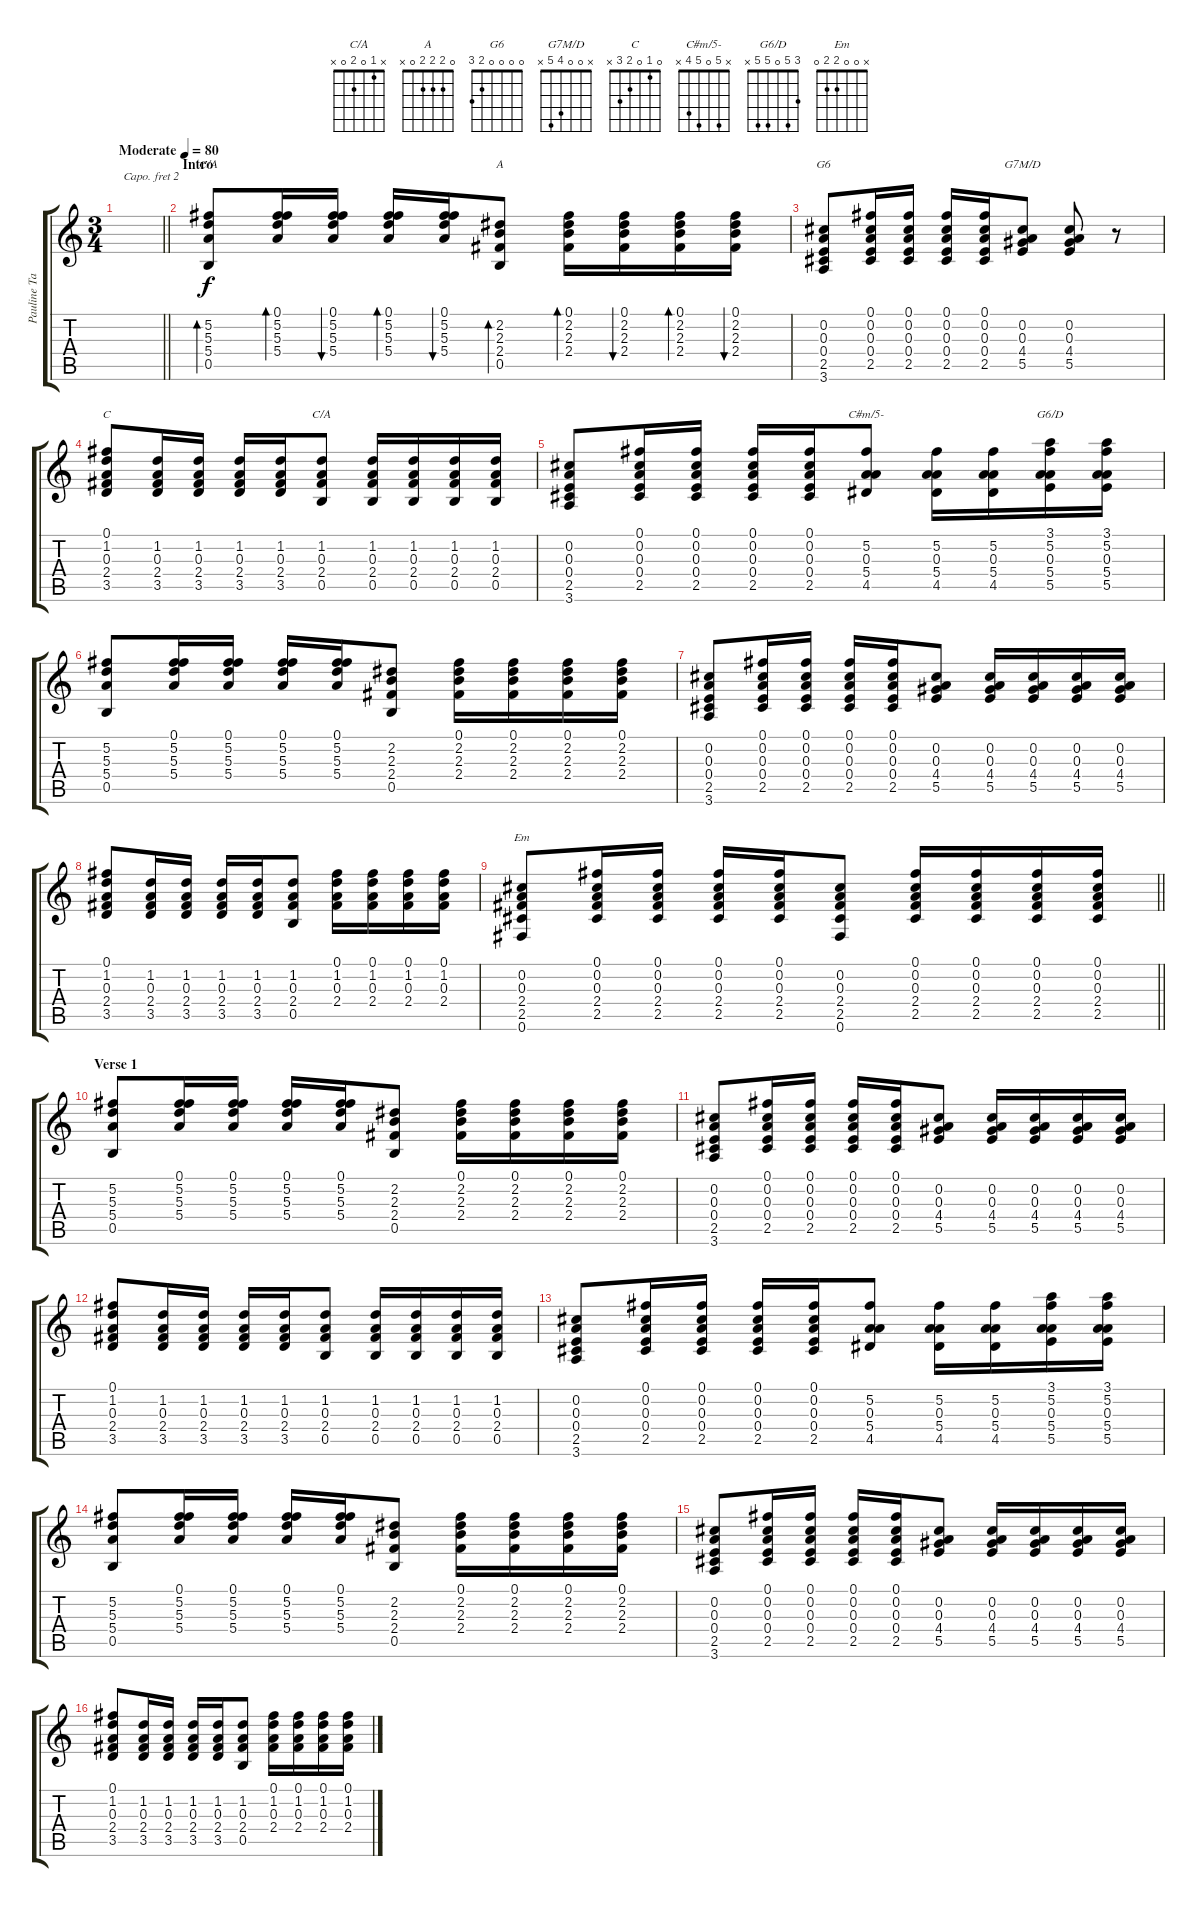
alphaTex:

\track ("Pauline Taylor (Guitar)" "Pauline Ta") {instrument acousticguitarsteel}
\staff {score tabs}
\capo 2
\tuning (E4 B3 G3 D3 A2 E2) {hide}
\chord ("C/A" 0 5 5 5 0 x)
\chord ("A" 0 2 2 2 0 x)
\chord ("G6" 0 0 0 0 2 3)
\chord ("G7M/D" x 0 0 4 5 x)
\chord ("C" 0 1 0 2 3 x)
\chord ("C/A" x 1 0 2 0 x)
\chord ("C#m/5-" x 5 0 5 4 x)
\chord ("G6/D" 3 5 0 5 5 x)
\chord ("Em" x 0 0 2 2 0)
\ts (3 4)
\tempo (80 "Moderate")
\clef g2
\barLineRight lightlight
\ks c
|
\section ("" "Intro")
(5.2 5.3 5.4 0.5).8{bd 60 ch "C/A"} (0.1 5.2 5.3 5.4).16{bd 30} (0.1 5.2 5.3 5.4).16{bu 30} (0.1 5.2 5.3 5.4).16{bd 30} (0.1 5.2 5.3 5.4).16{bu 30} (2.2 2.3 2.4 0.5).8{bd 30 ch "A"} (0.1 2.2 2.3 2.4).16{bd 30} (0.1 2.2 2.3 2.4).16{bu 30} (0.1 2.2 2.3 2.4).16{bd 30} (0.1 2.2 2.3 2.4).16{bu 30} |
(0.2 0.3 0.4 2.5 3.6).8{ch "G6"} (0.1 0.2 0.3 0.4 2.5).16 (0.1 0.2 0.3 0.4 2.5).16 (0.1 0.2 0.3 0.4 2.5).16 (0.1 0.2 0.3 0.4 2.5).16 (0.2 0.3 4.4 5.5).8{ch "G7M/D"} (0.2 0.3 4.4 5.5).8 r.8 |
(0.1 1.2 0.3 2.4 3.5).8{ch "C"} (1.2 0.3 2.4 3.5).16 (1.2 0.3 2.4 3.5).16 (1.2 0.3 2.4 3.5).16 (1.2 0.3 2.4 3.5).16 (1.2 0.3 2.4 0.5).8{ch "C/A"} (1.2 0.3 2.4 0.5).16 (1.2 0.3 2.4 0.5).16 (1.2 0.3 2.4 0.5).16 (1.2 0.3 2.4 0.5).16 |
(0.2 0.3 0.4 2.5 3.6).8 (0.1 0.2 0.3 0.4 2.5).16 (0.1 0.2 0.3 0.4 2.5).16 (0.1 0.2 0.3 0.4 2.5).16 (0.1 0.2 0.3 0.4 2.5).16 (5.2 0.3 5.4 4.5).8{ch "C#m/5-"} (5.2 0.3 5.4 4.5).16 (5.2 0.3 5.4 4.5).16 (3.1 5.2 0.3 5.4 5.5).16{ch "G6/D"} (3.1 5.2 0.3 5.4 5.5).16 |
(5.2 5.3 5.4 0.5).8 (0.1 5.2 5.3 5.4).16 (0.1 5.2 5.3 5.4).16 (0.1 5.2 5.3 5.4).16 (0.1 5.2 5.3 5.4).16 (2.2 2.3 2.4 0.5).8 (0.1 2.2 2.3 2.4).16 (0.1 2.2 2.3 2.4).16 (0.1 2.2 2.3 2.4).16 (0.1 2.2 2.3 2.4).16 |
(0.2 0.3 0.4 2.5 3.6).8 (0.1 0.2 0.3 0.4 2.5).16 (0.1 0.2 0.3 0.4 2.5).16 (0.1 0.2 0.3 0.4 2.5).16 (0.1 0.2 0.3 0.4 2.5).16 (0.2 0.3 4.4 5.5).8 (0.2 0.3 4.4 5.5).16 (0.2 0.3 4.4 5.5).16 (0.2 0.3 4.4 5.5).16 (0.2 0.3 4.4 5.5).16 |
(0.1 1.2 0.3 2.4 3.5).8 (1.2 0.3 2.4 3.5).16 (1.2 0.3 2.4 3.5).16 (1.2 0.3 2.4 3.5).16 (1.2 0.3 2.4 3.5).16 (1.2 0.3 2.4 0.5).8 (0.1 1.2 0.3 2.4).16 (0.1 1.2 0.3 2.4).16 (0.1 1.2 0.3 2.4).16 (0.1 1.2 0.3 2.4).16 |
\barLineRight lightlight
(0.2 0.3 2.4 2.5 0.6).8{ch "Em"} (0.1 0.2 0.3 2.4 2.5).16 (0.1 0.2 0.3 2.4 2.5).16 (0.1 0.2 0.3 2.4 2.5).16 (0.1 0.2 0.3 2.4 2.5).16 (0.2 0.3 2.4 2.5 0.6).8 (0.1 0.2 0.3 2.4 2.5).16 (0.1 0.2 0.3 2.4 2.5).16 (0.1 0.2 0.3 2.4 2.5).16 (0.1 0.2 0.3 2.4 2.5).16 |
\section ("" "Verse 1")
(5.2 5.3 5.4 0.5).8 (0.1 5.2 5.3 5.4).16 (0.1 5.2 5.3 5.4).16 (0.1 5.2 5.3 5.4).16 (0.1 5.2 5.3 5.4).16 (2.2 2.3 2.4 0.5).8 (0.1 2.2 2.3 2.4).16 (0.1 2.2 2.3 2.4).16 (0.1 2.2 2.3 2.4).16 (0.1 2.2 2.3 2.4).16 |
(0.2 0.3 0.4 2.5 3.6).8 (0.1 0.2 0.3 0.4 2.5).16 (0.1 0.2 0.3 0.4 2.5).16 (0.1 0.2 0.3 0.4 2.5).16 (0.1 0.2 0.3 0.4 2.5).16 (0.2 0.3 4.4 5.5).8 (0.2 0.3 4.4 5.5).16 (0.2 0.3 4.4 5.5).16 (0.2 0.3 4.4 5.5).16 (0.2 0.3 4.4 5.5).16 |
(0.1 1.2 0.3 2.4 3.5).8 (1.2 0.3 2.4 3.5).16 (1.2 0.3 2.4 3.5).16 (1.2 0.3 2.4 3.5).16 (1.2 0.3 2.4 3.5).16 (1.2 0.3 2.4 0.5).8 (1.2 0.3 2.4 0.5).16 (1.2 0.3 2.4 0.5).16 (1.2 0.3 2.4 0.5).16 (1.2 0.3 2.4 0.5).16 |
(0.2 0.3 0.4 2.5 3.6).8 (0.1 0.2 0.3 0.4 2.5).16 (0.1 0.2 0.3 0.4 2.5).16 (0.1 0.2 0.3 0.4 2.5).16 (0.1 0.2 0.3 0.4 2.5).16 (5.2 0.3 5.4 4.5).8 (5.2 0.3 5.4 4.5).16 (5.2 0.3 5.4 4.5).16 (3.1 5.2 0.3 5.4 5.5).16 (3.1 5.2 0.3 5.4 5.5).16 |
(5.2 5.3 5.4 0.5).8 (0.1 5.2 5.3 5.4).16 (0.1 5.2 5.3 5.4).16 (0.1 5.2 5.3 5.4).16 (0.1 5.2 5.3 5.4).16 (2.2 2.3 2.4 0.5).8 (0.1 2.2 2.3 2.4).16 (0.1 2.2 2.3 2.4).16 (0.1 2.2 2.3 2.4).16 (0.1 2.2 2.3 2.4).16 |
(0.2 0.3 0.4 2.5 3.6).8 (0.1 0.2 0.3 0.4 2.5).16 (0.1 0.2 0.3 0.4 2.5).16 (0.1 0.2 0.3 0.4 2.5).16 (0.1 0.2 0.3 0.4 2.5).16 (0.2 0.3 4.4 5.5).8 (0.2 0.3 4.4 5.5).16 (0.2 0.3 4.4 5.5).16 (0.2 0.3 4.4 5.5).16 (0.2 0.3 4.4 5.5).16 |
(0.1 1.2 0.3 2.4 3.5).8 (1.2 0.3 2.4 3.5).16 (1.2 0.3 2.4 3.5).16 (1.2 0.3 2.4 3.5).16 (1.2 0.3 2.4 3.5).16 (1.2 0.3 2.4 0.5).8 (0.1 1.2 0.3 2.4).16 (0.1 1.2 0.3 2.4).16 (0.1 1.2 0.3 2.4).16 (0.1 1.2 0.3 2.4).16
